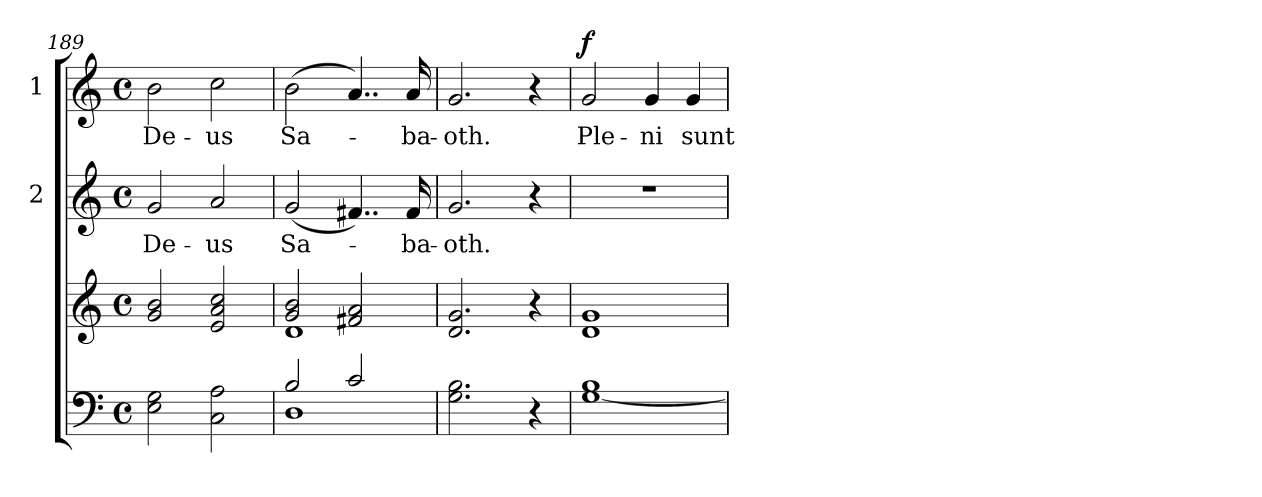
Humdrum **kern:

**kern	**kern	**kern	**text	**kern	**text	**dynam
*part3	*part3	*part2	*part2	*part1	*part1	*part1
*staff4	*staff3	*staff2	*staff2	*staff1	*staff1	*staff1
*	*	*I"2	*	*I"1	*	*
*clefF4	*clefG2	*clefG2	*	*clefG2	*	*
*k[]	*k[]	*k[]	*	*k[]	*	*
*C:	*C:	*C:	*	*C:	*	*
*M4/4	*M4/4	*M4/4	*	*M4/4	*	*
*met(c)	*met(c)	*met(c)	*	*met(c)	*	*
=189	=189	=189	=189	=189	=189	=189
!	!	!	!LO:LY:b	!	!LO:LY:b	!
2E\ 2G\	2g/ 2b/	2g/	De-	2b\	De-	.
!	!	!	!LO:LY:b	!	!LO:LY:b	!
2C\ 2A\	2e/ 2a/ 2cc/	2a/	-us	2cc\	-us	.
=190	=190	=190	=190	=190	=190	=190
*^	*^	*	*	*	*	*
!	!	!	!	!	!LO:LY:b	!	!LO:LY:b	!
2B/	1D	2g/ 2b/	1d	(<2g/	Sa-	(>2b\	Sa-	.
2c/	.	2f#X/ 2a/	.	4..f#X/)	.	4..a/)	.	.
!	!	!	!	!	!LO:LY:b	!	!LO:LY:b	!
.	.	.	.	16f#/	-ba-	16a/	-ba-	.
*v	*v	*	*	*	*	*	*	*
*	*v	*v	*	*	*	*	*
!!LO:PB:g=z
=191	=191	=191	=191	=191	=191	=191
!	!	!	!LO:LY:b	!	!LO:LY:b	!
2.G\ 2.B\	2.d/ 2.g/	2.g/	-oth.	2.g/	-oth.	.
4r	4r	4r	.	4r	.	.
=192	=192	=192	=192	=192	=192	=192
*^	*	*	*	*	*	*
!	!	!	!	!	!	!LO:LY:b	!LO:DY:a
1B	[<1G	1d 1g	1r	.	2g/	Ple-	f
!	!	!	!	!	!	!LO:LY:b	!
.	.	.	.	.	4g/	-ni	.
!	!	!	!	!	!	!LO:LY:b	!
.	.	.	.	.	4g/	sunt	.
*v	*v	*	*	*	*	*	*
=	=	=	=	=	=	=
*-	*-	*-	*-	*-	*-	*-
